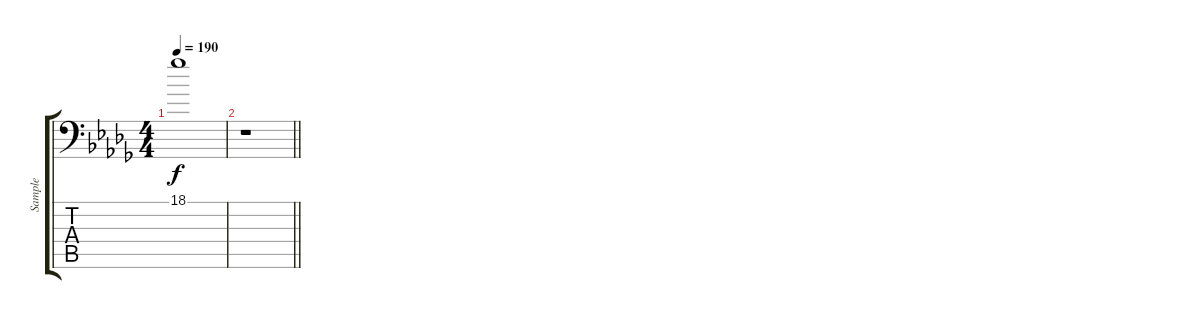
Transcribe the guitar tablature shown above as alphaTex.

\track ("Sample" "Sample") {instrument stringensemble1}
\staff {score tabs}
\tuning (C4 G3 Eb3 Bb2 F2 Bb1) {hide}
\ts (4 4)
\tempo 190
\clef f4
\ks db
18.1{t}.1{dy f} |
\barLineRight lightlight
r.1
